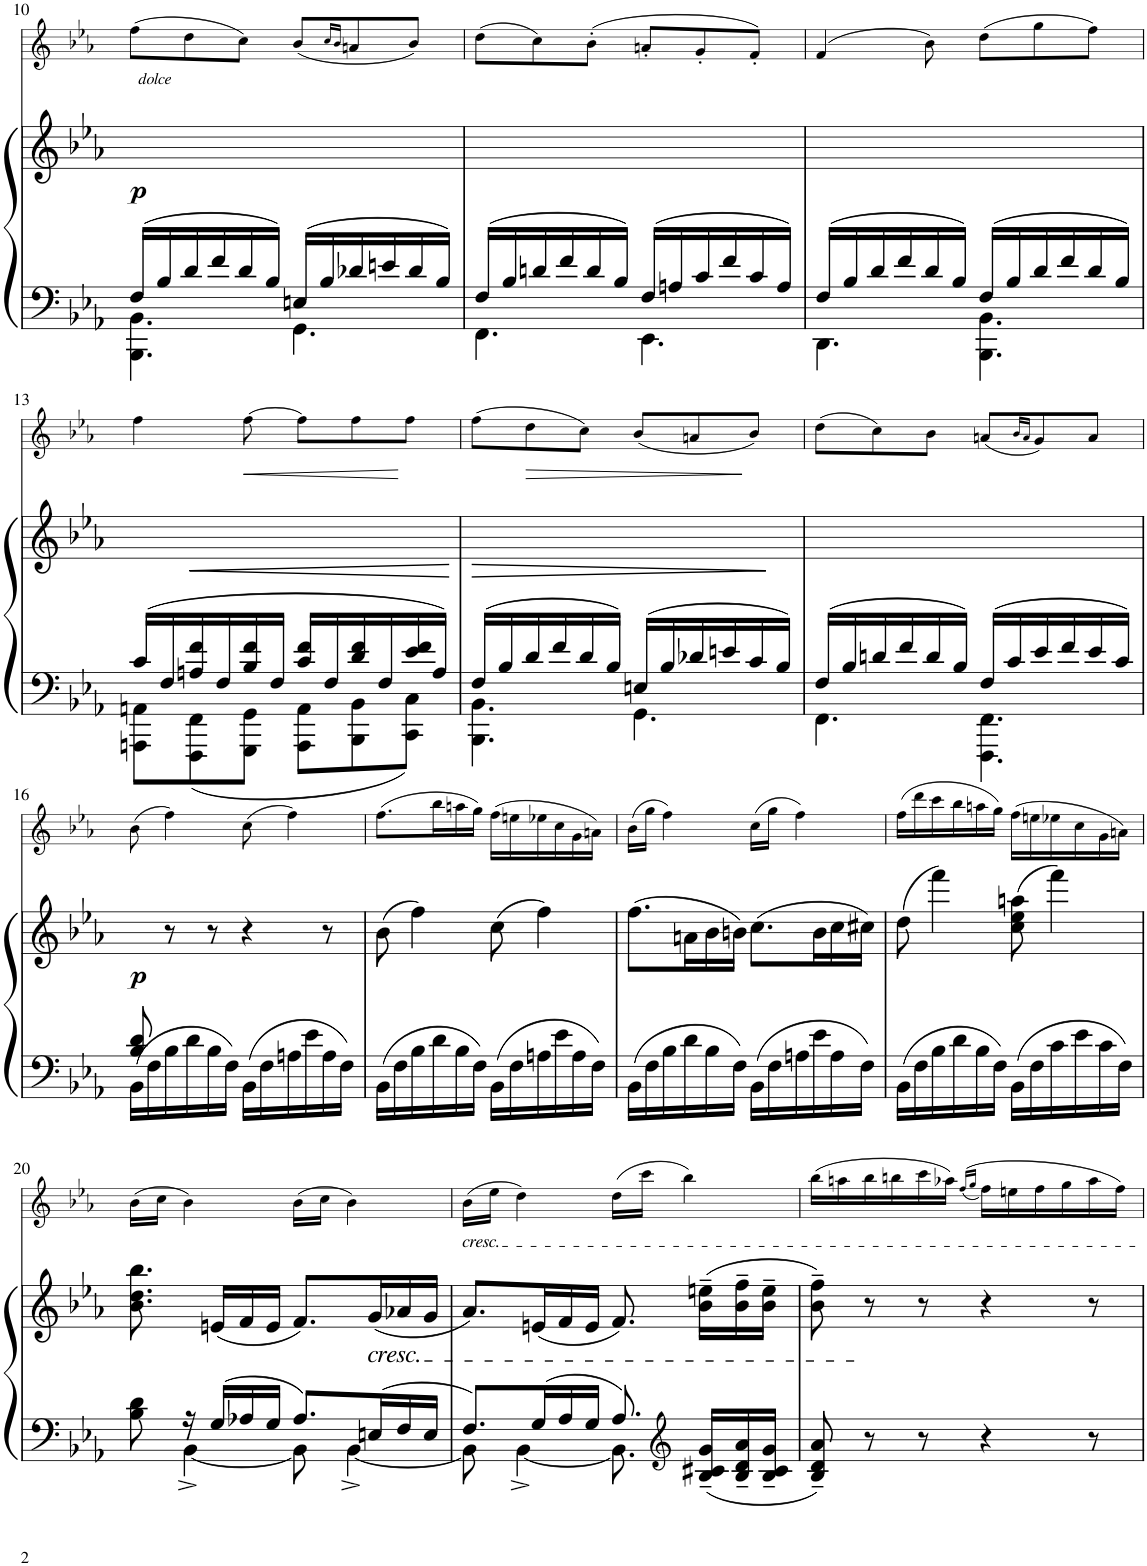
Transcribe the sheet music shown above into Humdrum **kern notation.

**kern	**kern	**dynam	**kern	**dynam
*part2	*part2	*part2	*part1	*part1
*staff3	*staff2	*staff2/3	*staff1	*staff1
*I"Piano	*	*	*I"Violin	*
*I'Pno	*	*	*I'Vln	*
!!LO:PB:g=z
*clefF4	*clefG2	*	*clefG2	*
*k[b-e-a-]	*k[b-e-a-]	*	*k[b-e-a-]	*
*M6/8	*M6/8	*	*M6/8	*
=10	=10	=10	=10	=10
*^	*	*	*	*
!	!	!	!	!LO:TX:b:i:t=dolce	!
!	!	!	!LO:DY:b	!	!
16F/LL	4.BBB-\ 4.BB-\	2.ryy	p	(8ff\L	.
16B-/	.	.	.	.	.
16d/	.	.	.	8dd\	.
16f/	.	.	.	.	.
16d/	.	.	.	8cc\J)	.
16B-/JJ	.	.	.	.	.
16En/LL	4.GG\	.	.	(8b-/L	.
16B-/	.	.	.	.	.
.	.	.	.	16qcc/LL	.
.	.	.	.	16qb-/JJ	.
16d-X/	.	.	.	8an/	.
16en/	.	.	.	.	.
16d-/	.	.	.	8b-/J)	.
16B-/JJ	.	.	.	.	.
=11	=11	=11	=11	=11	=11
16F/LL	4.FF\	2.ryy	.	(8dd\L	.
16B-/	.	.	.	.	.
16dn/	.	.	.	8cc\)	.
16f/	.	.	.	.	.
16d/	.	.	.	(8b-'\J	.
16B-/JJ	.	.	.	.	.
16F/LL	4.EE-\	.	.	8an'/L	.
16An/	.	.	.	.	.
16c/	.	.	.	8g'/	.
16f/	.	.	.	.	.
16c/	.	.	.	8f'/J)	.
16A/JJ	.	.	.	.	.
=12	=12	=12	=12	=12	=12
16F/LL	4.DD\	2.ryy	.	(4f/	.
16B-/	.	.	.	.	.
16d/	.	.	.	.	.
16f/	.	.	.	.	.
16d/	.	.	.	8b-\)	.
16B-/JJ	.	.	.	.	.
16F/LL	4.BBB-\ 4.BB-\	.	.	(8dd\L	.
16B-/	.	.	.	.	.
16d/	.	.	.	8gg\	.
16f/	.	.	.	.	.
16d/	.	.	.	8ff\J)	.
16B-/JJ	.	.	.	.	.
!!LO:LB:g=z
=13	=13	=13	=13	=13	=13
16c/LL	8AAAn\ 8AAn\L	2.ryy	.	4ff\	.
16F/	.	.	.	.	.
16An/ 16f/	8FFF\ 8FF\	.	.	.	.
16F/	.	.	.	.	.
!	!	!	!	!	!LO:HP:b
16B-/ 16f/	8GGG\ 8GG\J	.	.	[8ff\	<
16F/JJ	.	.	.	.	.
16c/ 16f/LL	8AAA\ 8AA\L	.	.	8ff\L]	.
16F/	.	.	.	.	.
16d/ 16f/	8BBB-\ 8BB-\	.	.	8ff\	.
16F/	.	.	.	.	.
16e-/ 16f/	8CC\ 8C\J	.	.	8ff\J	[
16A/JJ	.	.	.	.	.
=14	=14	=14	=14	=14	=14
16F/LL	4.BBB-\ 4.BB-\	2.ryy	.	(8ff\L	.
16B-/	.	.	.	.	.
!	!	!	!	!	!LO:HP:b
16d/	.	.	.	8dd\	>
16f/	.	.	.	.	.
16d/	.	.	.	8cc\J)	.
16B-/JJ	.	.	.	.	.
16En/LL	4.GG\	.	.	(8b-/L	.
16B-/	.	.	.	.	.
16d-X/	.	.	.	8an/	.
16en/	.	.	.	.	.
16c/	.	.	.	8b-/J)	]
16B-/JJ	.	.	.	.	.
=15	=15	=15	=15	=15	=15
16F/LL	4.FF\	2.ryy	.	(8dd\L	.
16B-/	.	.	.	.	.
16dn/	.	.	.	8cc\)	.
16f/	.	.	.	.	.
16d/	.	.	.	8b-\J	.
16B-/JJ	.	.	.	.	.
16F/LL	4.FFF\ 4.FF\	.	.	(8an/L	.
16c/	.	.	.	.	.
.	.	.	.	16qb-/LL	.
.	.	.	.	16qa/JJ	.
16e-/	.	.	.	8g/)	.
16f/	.	.	.	.	.
16e-/	.	.	.	8a/J	.
16c/JJ	.	.	.	.	.
!!LO:LB:g=z
=16	=16	=16	=16	=16	=16
!	!	!	!LO:DY:b	!	!
8B-/ 8d/	16BB-\LL	8ryy	p	(8b-\	.
.	16F\	.	.	.	.
2ryy	16B-\	8r	.	4ff\)	.
.	16d\	.	.	.	.
.	16B-\	8r	.	.	.
.	16F\JJ	.	.	.	.
.	16BB-\LL	4r	.	(8cc\	.
.	16F\	.	.	.	.
.	16An\	.	.	4ff\)	.
.	16e-\	.	.	.	.
8ryy	16A\	8r	.	.	.
.	16F\JJ	.	.	.	.
*v	*v	*	*	*	*
=17	=17	=17	=17	=17
16BB-\LL	(8b-\	.	(8.ff\L	.
16F\	.	.	.	.
16B-\	4ff\)	.	.	.
16d\	.	.	16bb-\L	.
16B-\	.	.	16aan\	.
16F\JJ	.	.	16gg\JJ)	.
16BB-\LL	(8cc\	.	(16ff\LL	.
16F\	.	.	16een\	.
16An\	4ff\)	.	16ee-X\	.
16e-\	.	.	16cc\	.
16A\	.	.	16g\	.
16F\JJ	.	.	16an\JJ)	.
=18	=18	=18	=18	=18
16BB-\LL	(8.ff\L	.	(16b-\LL	.
16F\	.	.	16gg\JJ	.
16B-\	.	.	4ff\)	.
16d\	16an\L	.	.	.
16B-\	16b-\	.	.	.
16F\JJ	16bn\JJ)	.	.	.
16BB-\LL	(8.cc\L	.	(16cc\LL	.
16F\	.	.	16gg\JJ	.
16An\	.	.	4ff\)	.
16e-\	16b\L	.	.	.
16A\	16cc\	.	.	.
16F\JJ	16cc#X\JJ)	.	.	.
=19	=19	=19	=19	=19
16BB-\LL	(8dd\	.	(16ff\LL	.
16F\	.	.	16ddd\	.
16B-\	4fff\)	.	16ccc\	.
16d\	.	.	16bb-\	.
16B-\	.	.	16aan\	.
16F\JJ	.	.	16gg\JJ)	.
16BB-\LL	(8cc\ 8ee-\ 8aan\	.	(16ff\LL	.
16F\	.	.	16een\	.
16c\	4fff\)	.	16ee-X\	.
16e-\	.	.	16cc\	.
16c\	.	.	16g\	.
16F\JJ	.	.	16an\JJ)	.
!!LO:LB:g=z
=20	=20	=20	=20	=20
*^	*	*	*	*
8B-\ 8d\	8ryy	8.b-\ 8.dd\ 8.bb-\	.	(16b-\LL	.
.	.	.	.	16cc\JJ	.
16r	[4BB-^\	.	.	4b-\)	.
16G/LL	.	(16en/LL	.	.	.
16A-X/	.	16f/	.	.	.
16G/JJ	.	16e/JJ	.	.	.
8.A-/L	8BB-\]	8.f/L)	.	(16b-\LL	.
.	.	.	.	16cc\JJ	.
.	[4BB-^\	.	.	4b-\)	.
!	!	!LO:TX:b:i:t=cresc.	!	!	!
16En/L	.	(16g/L	.	.	.
16F/	.	16a-X/	.	.	.
16E/JJ	.	16g/JJ	.	.	.
=21	=21	=21	=21	=21	=21
!	!	!	!	!LO:TX:b:i:t=cresc.	!
8.F/L	8BB-\]	8.a-/L)	.	(16b-\LL	.
.	.	.	.	16ee-\JJ	.
.	[4BB-^\	.	.	4dd\)	.
16G/L	.	(16en/L	.	.	.
16A-/	.	16f/	.	.	.
16G/JJ	.	16e/JJ	.	.	.
8.A-/	8.BB-\]	8.f/)	.	(16dd\LL	.
.	.	.	.	16ccc\JJ	.
*clefG2	*	*	*	*	*
.	.	.	.	4bb-\)	.
16B-/~ 16c#X/~ 16g/~LL	16ryy	(16b-\~ 16een\~LL	.	.	.
16B-/~ 16d/~ 16a-/~	8ryy	16b-\~ 16ff\~	.	.	.
16B-/~ 16c#/~ 16g/~JJ	.	16b-\~ 16ee\~JJ	.	.	.
*v	*v	*	*	*	*
=22	=22	=22	=22	=22
8B-/~ 8d/~ 8a-/~	8b-\~ 8ff\~)	.	(16bb-\LL	.
.	.	.	16aan\	.
8r	8r	.	16bb-\	.
.	.	.	16bbn\	.
8r	8r	.	16ccc\	.
.	.	.	16aa-X\JJ)	.
.	.	.	((>16qff/LL	.
.	.	.	16qgg/JJ	.
4r	4r	.	16ff\LL)	.
.	.	.	16een\	.
.	.	.	16ff\	.
.	.	.	16gg\	.
8r	8r	.	16aa-\	.
.	.	.	16ff\JJ)	.
=	=	=	=	=
*-	*-	*-	*-	*-
